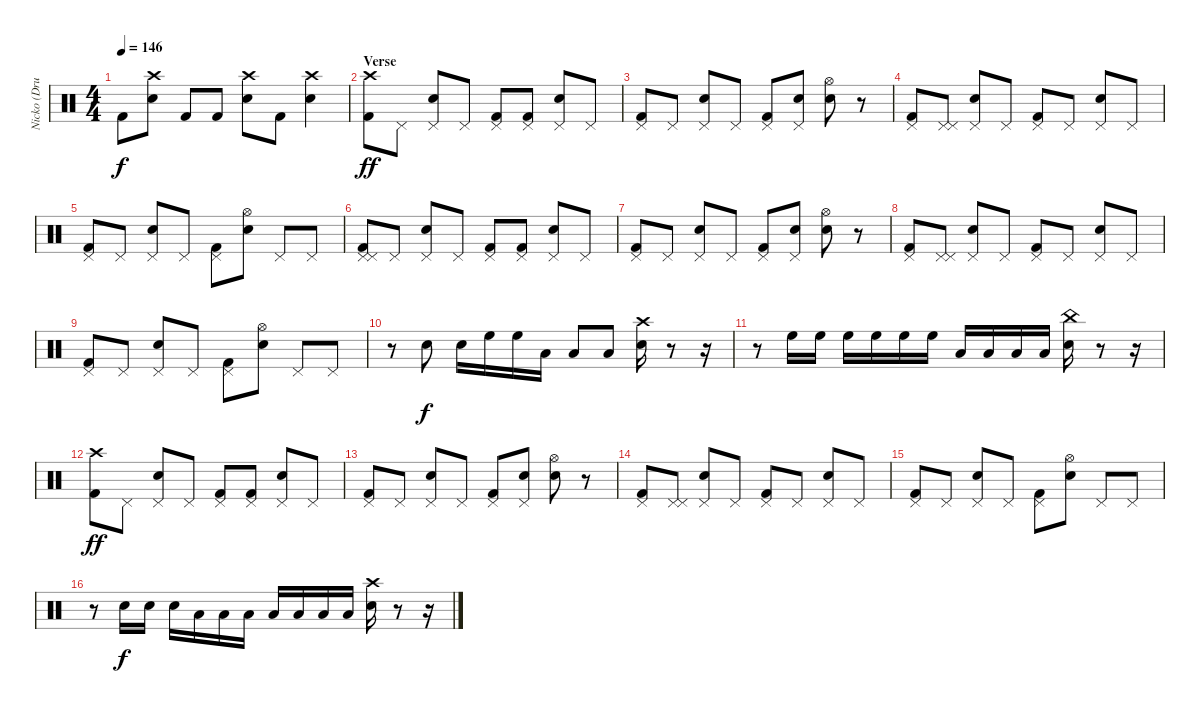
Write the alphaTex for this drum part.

\track ("Nicko (Drums)" "Nicko (Dru") {instrument percussion}
\staff {score}
\articulation defaults
\ts (4 4)
\tempo 146
\clef neutral
\ks c "Kick (hit) 2".8{dy f}
("Electric Snare (hit)" "Crash high (hit)").8 "Kick (hit) 2".8 "Kick (hit) 2".8 ("Crash high (hit)" "Electric Snare (hit)").8 "Kick (hit) 2".8 ("Crash high (hit)" "Electric Snare (hit)").4 |
\section ("" "Verse")
("Kick (hit) 2" "Crash high (hit)").8{dy ff} "Pedal Hi-Hat (hit)".8 ("Electric Snare (hit)" "Pedal Hi-Hat (hit)").8 "Pedal Hi-Hat (hit)".8 ("Kick (hit) 2" "Pedal Hi-Hat (hit)").8 ("Kick (hit) 2" "Pedal Hi-Hat (hit)").8 ("Electric Snare (hit)" "Pedal Hi-Hat (hit)").8 "Pedal Hi-Hat (hit)".8 |
("Kick (hit) 2" "Pedal Hi-Hat (hit)").8 "Pedal Hi-Hat (hit)".8 ("Electric Snare (hit)" "Pedal Hi-Hat (hit)").8 "Pedal Hi-Hat (hit)".8 ("Kick (hit) 2" "Pedal Hi-Hat (hit)").8 ("Electric Snare (hit)" "Pedal Hi-Hat (hit)").8 ("Electric Snare (hit)" "Hi-Hat (open)").8 r.8 |
("Kick (hit) 2" "Pedal Hi-Hat (hit)").8 ("Pedal Hi-Hat (hit)" "Pedal Hi-Hat (hit)").8 ("Electric Snare (hit)" "Pedal Hi-Hat (hit)").8 "Pedal Hi-Hat (hit)".8 ("Kick (hit) 2" "Pedal Hi-Hat (hit)").8 "Pedal Hi-Hat (hit)".8 ("Electric Snare (hit)" "Pedal Hi-Hat (hit)").8 "Pedal Hi-Hat (hit)".8 |
("Kick (hit) 2" "Pedal Hi-Hat (hit)").8 "Pedal Hi-Hat (hit)".8 ("Electric Snare (hit)" "Pedal Hi-Hat (hit)").8 "Pedal Hi-Hat (hit)".8 ("Kick (hit) 2" "Pedal Hi-Hat (hit)").8 ("Electric Snare (hit)" "Hi-Hat (open)").8 "Pedal Hi-Hat (hit)".8 "Pedal Hi-Hat (hit)".8 |
("Kick (hit) 2" "Pedal Hi-Hat (hit)" "Pedal Hi-Hat (hit)").8 "Pedal Hi-Hat (hit)".8 ("Electric Snare (hit)" "Pedal Hi-Hat (hit)").8 "Pedal Hi-Hat (hit)".8 ("Kick (hit) 2" "Pedal Hi-Hat (hit)").8 ("Kick (hit) 2" "Pedal Hi-Hat (hit)").8 ("Electric Snare (hit)" "Pedal Hi-Hat (hit)").8 "Pedal Hi-Hat (hit)".8 |
("Kick (hit) 2" "Pedal Hi-Hat (hit)").8 "Pedal Hi-Hat (hit)".8 ("Electric Snare (hit)" "Pedal Hi-Hat (hit)").8 "Pedal Hi-Hat (hit)".8 ("Kick (hit) 2" "Pedal Hi-Hat (hit)").8 ("Electric Snare (hit)" "Pedal Hi-Hat (hit)").8 ("Electric Snare (hit)" "Hi-Hat (open)").8 r.8 |
("Kick (hit) 2" "Pedal Hi-Hat (hit)").8 ("Pedal Hi-Hat (hit)" "Pedal Hi-Hat (hit)").8 ("Electric Snare (hit)" "Pedal Hi-Hat (hit)").8 "Pedal Hi-Hat (hit)".8 ("Kick (hit) 2" "Pedal Hi-Hat (hit)").8 "Pedal Hi-Hat (hit)".8 ("Electric Snare (hit)" "Pedal Hi-Hat (hit)").8 "Pedal Hi-Hat (hit)".8 |
("Kick (hit) 2" "Pedal Hi-Hat (hit)").8 "Pedal Hi-Hat (hit)".8 ("Electric Snare (hit)" "Pedal Hi-Hat (hit)").8 "Pedal Hi-Hat (hit)".8 ("Kick (hit) 2" "Pedal Hi-Hat (hit)").8 ("Electric Snare (hit)" "Hi-Hat (open)").8 "Pedal Hi-Hat (hit)".8 "Pedal Hi-Hat (hit)".8 |
r.8 "Electric Snare (hit)".8{dy f} "Electric Snare (hit)".16 "High Floor Tom (hit)".16 "High Floor Tom (hit)".16 "Low Tom (hit)".16 "Low Tom (hit)".8 "Low Floor Tom (hit)".8 ("Crash high (hit)" "Electric Snare (hit)").16 r.8 r.16 |
r.8 "High Floor Tom (hit)".16 "High Floor Tom (hit)".16 "High Floor Tom (hit)".16 "High Floor Tom (hit)".16 "High Floor Tom (hit)".16 "High Floor Tom (hit)".16 "Low Tom (hit)".16 "Low Tom (hit)".16 "Low Floor Tom (hit)".16 "Low Floor Tom (hit)".16 ("China (hit)" "Electric Snare (hit)").16 r.8 r.16 |
("Kick (hit) 2" "Crash high (hit)").8{dy ff} "Pedal Hi-Hat (hit)".8 ("Electric Snare (hit)" "Pedal Hi-Hat (hit)").8 "Pedal Hi-Hat (hit)".8 ("Kick (hit) 2" "Pedal Hi-Hat (hit)").8 ("Kick (hit) 2" "Pedal Hi-Hat (hit)").8 ("Electric Snare (hit)" "Pedal Hi-Hat (hit)").8 "Pedal Hi-Hat (hit)".8 |
("Kick (hit) 2" "Pedal Hi-Hat (hit)").8 "Pedal Hi-Hat (hit)".8 ("Electric Snare (hit)" "Pedal Hi-Hat (hit)").8 "Pedal Hi-Hat (hit)".8 ("Kick (hit) 2" "Pedal Hi-Hat (hit)").8 ("Electric Snare (hit)" "Pedal Hi-Hat (hit)").8 ("Electric Snare (hit)" "Hi-Hat (open)").8 r.8 |
("Kick (hit) 2" "Pedal Hi-Hat (hit)").8 ("Pedal Hi-Hat (hit)" "Pedal Hi-Hat (hit)").8 ("Electric Snare (hit)" "Pedal Hi-Hat (hit)").8 "Pedal Hi-Hat (hit)".8 ("Kick (hit) 2" "Pedal Hi-Hat (hit)").8 "Pedal Hi-Hat (hit)".8 ("Electric Snare (hit)" "Pedal Hi-Hat (hit)").8 "Pedal Hi-Hat (hit)".8 |
("Kick (hit) 2" "Pedal Hi-Hat (hit)").8 "Pedal Hi-Hat (hit)".8 ("Electric Snare (hit)" "Pedal Hi-Hat (hit)").8 "Pedal Hi-Hat (hit)".8 ("Kick (hit) 2" "Pedal Hi-Hat (hit)").8 ("Electric Snare (hit)" "Hi-Hat (open)").8 "Pedal Hi-Hat (hit)".8 "Pedal Hi-Hat (hit)".8 |
r.8 "Electric Snare (hit)".16{dy f} "Electric Snare (hit)".16 "Electric Snare (hit)".16 "Low Tom (hit)".16 "Low Tom (hit)".16 "Low Tom (hit)".16 "Low Floor Tom (hit)".16 "Low Floor Tom (hit)".16 "Low Floor Tom (hit)".16 "Low Floor Tom (hit)".16 ("Crash high (hit)" "Electric Snare (hit)").16 r.8 r.16
